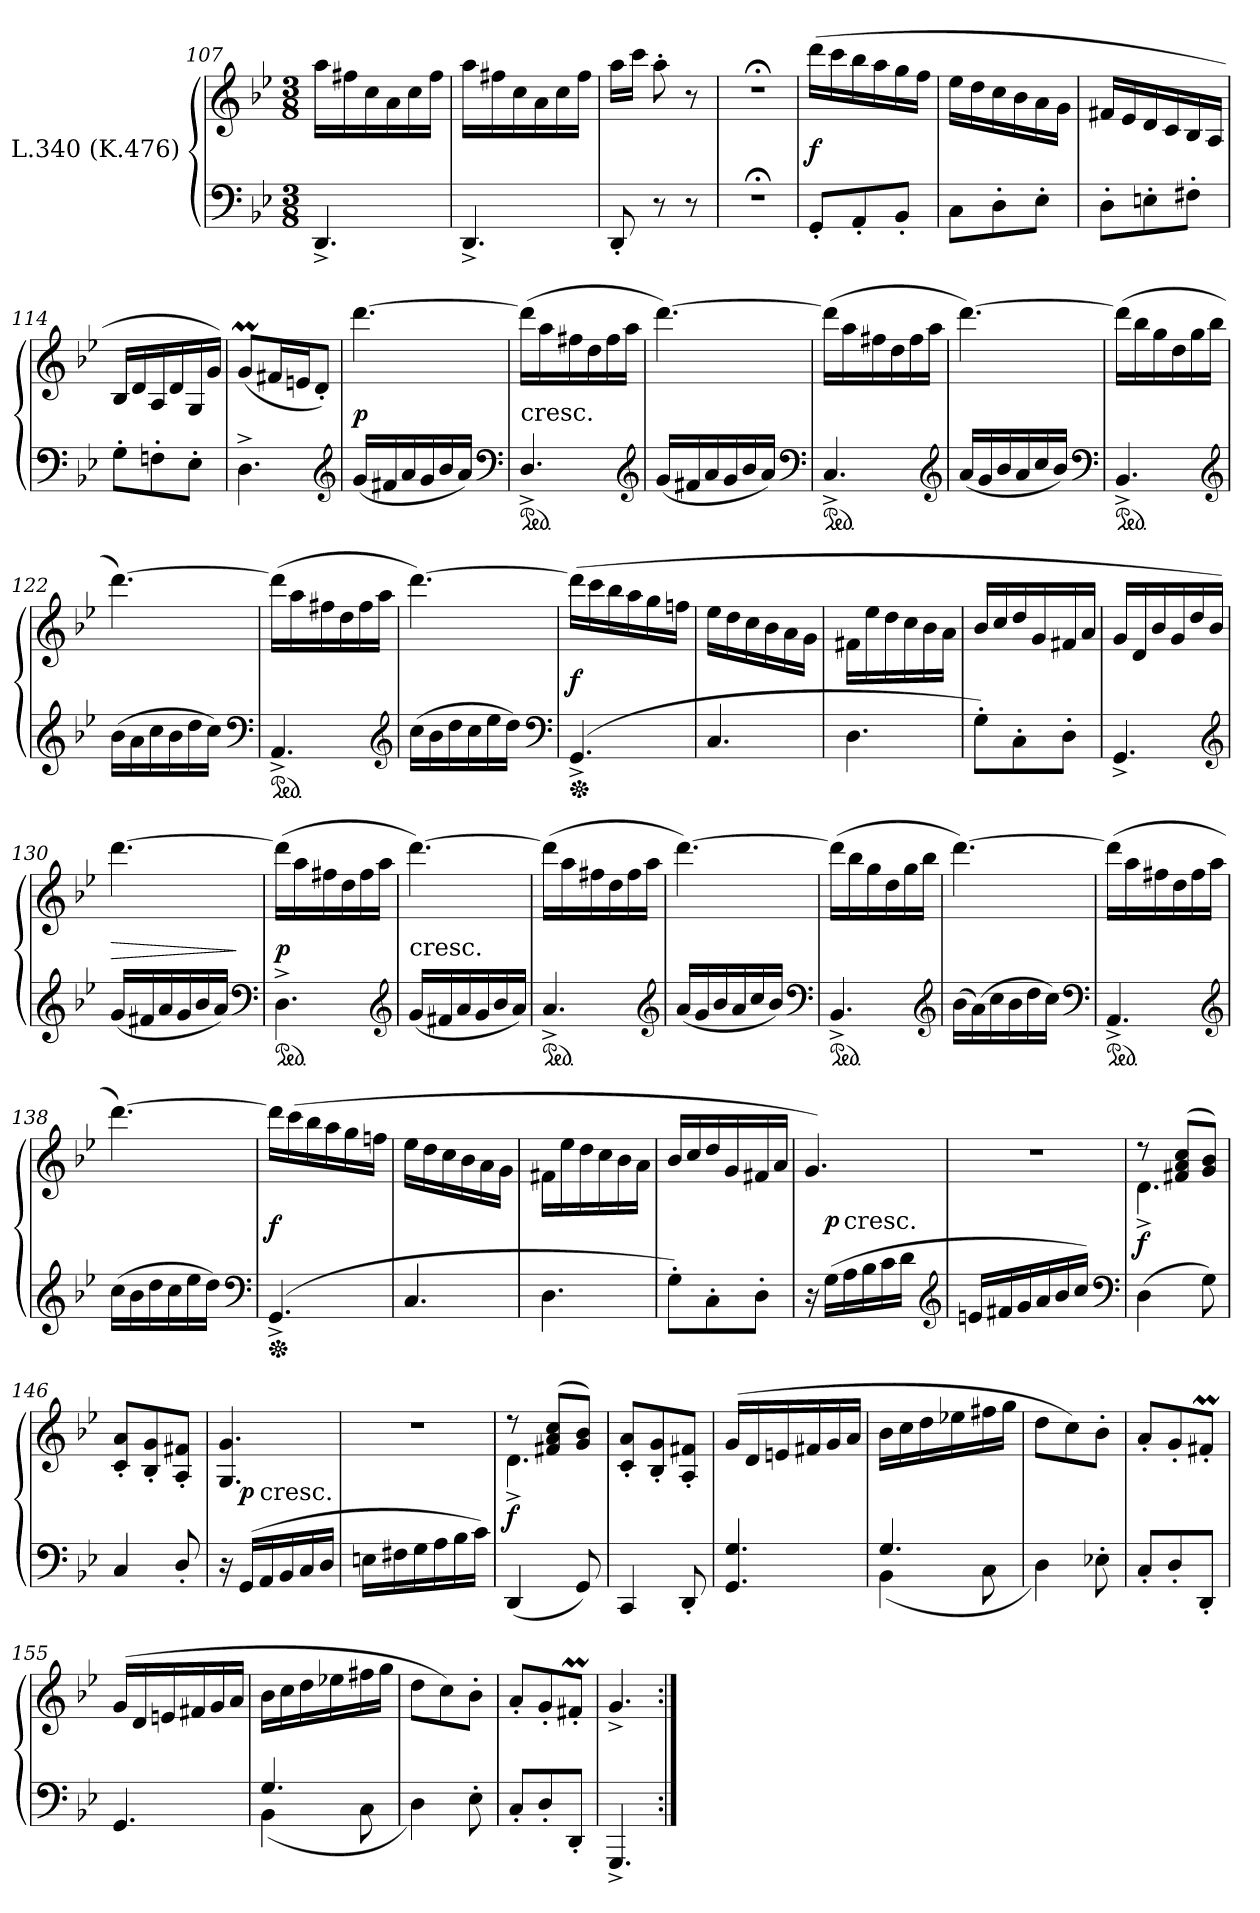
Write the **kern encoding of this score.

**kern	**kern	**dynam
*part1	*part1	*part1
*staff2	*staff1	*staff1/2
*I"L.340 (K.476)	*	*
*clefF4	*clefG2	*
*k[b-e-]	*k[b-e-]	*
*g:	*g:	*
*M3/8	*M3/8	*
=107	=107	=107
4.DD^	16aaLL	.
.	16ff#X	.
.	16cc	.
.	16a	.
.	16cc	.
.	16ff#JJ	.
=108	=108	=108
4.DD^	16aaLL	.
.	16ff#X	.
.	16cc	.
.	16a	.
.	16cc	.
.	16ff#JJ	.
=109	=109	=109
8DD'	16aaLL	.
.	16cccJJ	.
8r	8aa'	.
8r	8r	.
=110	=110	=110
4.r;<	4.r;<	.
!!LO:LB:g=z
=111	=111	=111
8GG'L	(16dddLL	f
.	16ccc	.
8AA'	16bb-	.
.	16aa	.
8BB-'J	16gg	.
.	16ffJJ	.
=112	=112	=112
8CL	16ee-LL	.
.	16dd	.
8D'	16cc	.
.	16b-	.
8E-'J	16a	.
.	16gJJ	.
=113	=113	=113
8D'L	16f#XLL	.
.	16e-	.
8En'	16d	.
.	16c	.
8F#X'J	16B-	.
.	16AJJ	.
=114	=114	=114
8G'L	16B-LL	.
.	16d	.
8Fn'	16A	.
.	16d	.
8E-'J	16G	.
.	16gJJ)	.
=115	=115	=115
4.D^	(8gML	.
.	16f#XL	.
.	16enJ	.
.	8d'J)	.
*clefG2	*	*
!!LO:LB:g=z
=116	=116	=116
(16gLL	[4.ddd	p
16f#X	.	.
16a	.	.
16g	.	.
16b-	.	.
16aJJ)	.	.
*clefF4	*	*
=117	=117	=117
!	!LO:TX:c:t=cresc.	!
*ped	*	*
4.D^/	(16dddLL]	.
.	16aa	.
.	16ff#X	.
.	16dd	.
.	16ff#	.
.	16aaJJ	.
*clefG2	*	*
=118	=118	=118
(16gLL	[4.ddd)	.
16f#X	.	.
16a	.	.
16g	.	.
16b-	.	.
16aJJ)	.	.
*clefF4	*	*
=119	=119	=119
*ped	*	*
4.C^	(16dddLL]	.
.	16aa	.
.	16ff#X	.
.	16dd	.
.	16ff#	.
.	16aaJJ	.
*clefG2	*	*
=120	=120	=120
(16aLL	[4.ddd)	.
16g	.	.
16b-	.	.
16a	.	.
16cc	.	.
16b-JJ)	.	.
*clefF4	*	*
!!LO:LB:g=z
=121	=121	=121
*ped	*	*
4.BB-^	(16dddLL]	.
.	16bb-	.
.	16gg	.
.	16dd	.
.	16gg	.
.	16bb-JJ	.
*clefG2	*	*
=122	=122	=122
(16b-LL	[4.ddd)	.
16a	.	.
16cc	.	.
16b-	.	.
16dd	.	.
16ccJJ)	.	.
*clefF4	*	*
=123	=123	=123
*ped	*	*
4.AA^	(16dddLL]	.
.	16aa	.
.	16ff#X	.
.	16dd	.
.	16ff#	.
.	16aaJJ	.
*clefG2	*	*
=124	=124	=124
(16ccLL	[4.ddd)	.
16b-	.	.
16dd	.	.
16cc	.	.
16ee-	.	.
16ddJJ)	.	.
*clefF4	*	*
!!LO:LB:g=z
=125	=125	=125
*Xped	*	*
(4.GG^	(16dddLL]	f
.	16ccc	.
.	16bb-	.
.	16aa	.
.	16gg	.
.	16ffnJJ	.
=126	=126	=126
4.C	16ee-LL	.
.	16dd	.
.	16cc	.
.	16b-	.
.	16a	.
.	16gJJ	.
=127	=127	=127
4.D	16f#XLL	.
.	16ee-	.
.	16dd	.
.	16cc	.
.	16b-	.
.	16aJJ	.
=128	=128	=128
8G'L)	16b-LL	.
.	16cc	.
8C'	16dd	.
.	16g	.
8D'J	16f#X	.
.	16aJJ	.
=129	=129	=129
4.GG^	16gLL	.
.	16d	.
.	16b-	.
.	16g	.
.	16dd	.
.	16b-JJ)	.
*clefG2	*	*
!!LO:LB:g=z
=130	=130	=130
(16gLL	[4.ddd	>
16f#X	.	.
16a	.	.
16g	.	.
16b-	.	.
16aJJ)	.	.
*clefF4	*	*
.	.	]
=131	=131	=131
*ped	*	*
4.D^	(16dddLL]	p
.	16aa	.
.	16ff#X	.
.	16dd	.
.	16ff#	.
.	16aaJJ	.
*clefG2	*	*
=132	=132	=132
!	!LO:TX:c:t=cresc.	!
(16gLL	[4.ddd)	.
16f#X	.	.
16a	.	.
16g	.	.
16b-	.	.
16aJJ)	.	.
=133	=133	=133
*ped	*	*
4.a^	(16dddLL]	.
.	16aa	.
.	16ff#X	.
.	16dd	.
.	16ff#	.
.	16aaJJ	.
*clefG2	*	*
=134	=134	=134
(16aLL	[4.ddd)	.
16g	.	.
16b-	.	.
16a	.	.
16cc	.	.
16b-JJ)	.	.
*clefF4	*	*
!!LO:LB:g=z
=135	=135	=135
*ped	*	*
4.BB-^	(16dddLL]	.
.	16bb-	.
.	16gg	.
.	16dd	.
.	16gg	.
.	16bb-JJ	.
*clefG2	*	*
=136	=136	=136
(16b-LL	[4.ddd)	.
(16a)	.	.
16cc	.	.
16b-	.	.
16dd	.	.
16ccJJ)	.	.
*clefF4	*	*
=137	=137	=137
*ped	*	*
4.AA^	(16dddLL]	.
.	16aa	.
.	16ff#X	.
.	16dd	.
.	16ff#	.
.	16aaJJ	.
*clefG2	*	*
=138	=138	=138
(16ccLL	[4.ddd)	.
16b-	.	.
16dd	.	.
16cc	.	.
16ee-	.	.
16ddJJ)	.	.
*clefF4	*	*
=139	=139	=139
*Xped	*	*
(4.GG^	16dddLL]	f
.	(16ccc	.
.	16bb-	.
.	16aa	.
.	16gg	.
.	16ffnJJ	.
!!LO:LB:g=z
=140	=140	=140
4.C	16ee-LL	.
.	16dd	.
.	16cc	.
.	16b-	.
.	16a	.
.	16gJJ	.
=141	=141	=141
4.D	16f#XLL	.
.	16ee-	.
.	16dd	.
.	16cc	.
.	16b-	.
.	16aJJ	.
=142	=142	=142
8G'L)	16b-LL	.
.	16cc	.
8C'	16dd	.
.	16g	.
8D'J	16f#X	.
.	16aJJ	.
=143	=143	=143
*	*^	*
*	*	*^	*
16r	4.g)	16ryy	8ryy	.
(16GLL	.	4ryy	.	p
!	!	!	!LO:TX:c:t=cresc.	!
16A	.	.	4ryy	.
16B-	.	.	.	.
16c	.	.	.	.
16dJJ	.	16ryy	.	.
*clefG2	*	*	*	*
*	*v	*v	*v	*
=144	=144	=144
16enLL	4.r	.
16f#X	.	.
16g	.	.
16a	.	.
16b-	.	.
16ccJJ)	.	.
*clefF4	*	*
!!LO:LB:g=z
=145	=145	=145
*	*^	*
(4D	8r	4.d^	f
.	(8f#X 8a 8ccL	.	.
8G)	8g 8b-J)	.	.
*	*v	*v	*
=146	=146	=146
4C	8c' 8a'L	.
.	8B-' 8g'	.
8D'/	8A' 8f#X'J	.
=147	=147	=147
*	*^	*
*	*	*^	*
16r	4.Gi 4.g	16ryy	8ryy	.
(16GGLL	.	4ryy	.	p
!	!	!	!LO:TX:c:t=cresc.	!
16AA	.	.	4ryy	.
16BB-	.	.	.	.
16C	.	.	.	.
16DJJ	.	16ryy	.	.
*	*v	*v	*v	*
=148	=148	=148
16EnLL	4.r	.
16F#X	.	.
16G	.	.
16A	.	.
16B-	.	.
16cJJ)	.	.
=149	=149	=149
*	*^	*
(4DD	8r	4.d^	f
.	(8f#X 8a 8ccL	.	.
8GG)	8g 8b-J)	.	.
*	*v	*v	*
!!LO:LB:g=z
=150	=150	=150
4CC	8c' 8a'L	.
.	8B-' 8g'	.
8DD'	8A' 8f#X'J	.
=151	=151	=151
4.GG 4.G	(16gLL	.
.	16d	.
.	16en	.
.	16f#X	.
.	16g	.
.	16aJJ	.
=152	=152	=152
*^	*	*
4.G	(4BB-	16b-LL	.
.	.	16cc	.
.	.	16dd	.
.	.	16ee-X	.
.	8C	16ff#X	.
.	.	16ggJJ	.
*v	*v	*	*
=153	=153	=153
4D)	8ddL	.
.	8cc)	.
8E-X'	8b-'J	.
=154	=154	=154
8C'L	8a'L	.
8D'	8g'	.
8DD'J	8f#Xm'J	.
!!LO:LB:g=z
=155	=155	=155
4.GG	(16gLL	.
.	16d	.
.	16en	.
.	16f#X	.
.	16g	.
.	16aJJ	.
=156	=156	=156
*^	*	*
4.G	(4BB-	16b-LL	.
.	.	16cc	.
.	.	16dd	.
.	.	16ee-X	.
.	8C	16ff#X	.
.	.	16ggJJ	.
*v	*v	*	*
=157	=157	=157
4D)	8ddL	.
.	8cc)	.
8E-'	8b-'J	.
=158	=158	=158
8C'L	8a'L	.
8D'	8g'	.
8DD'J	8f#Xm'J	.
=159	=159	=159
4.GGG^	4.g^	.
=:|!	=:|!	=:|!
*-	*-	*-
